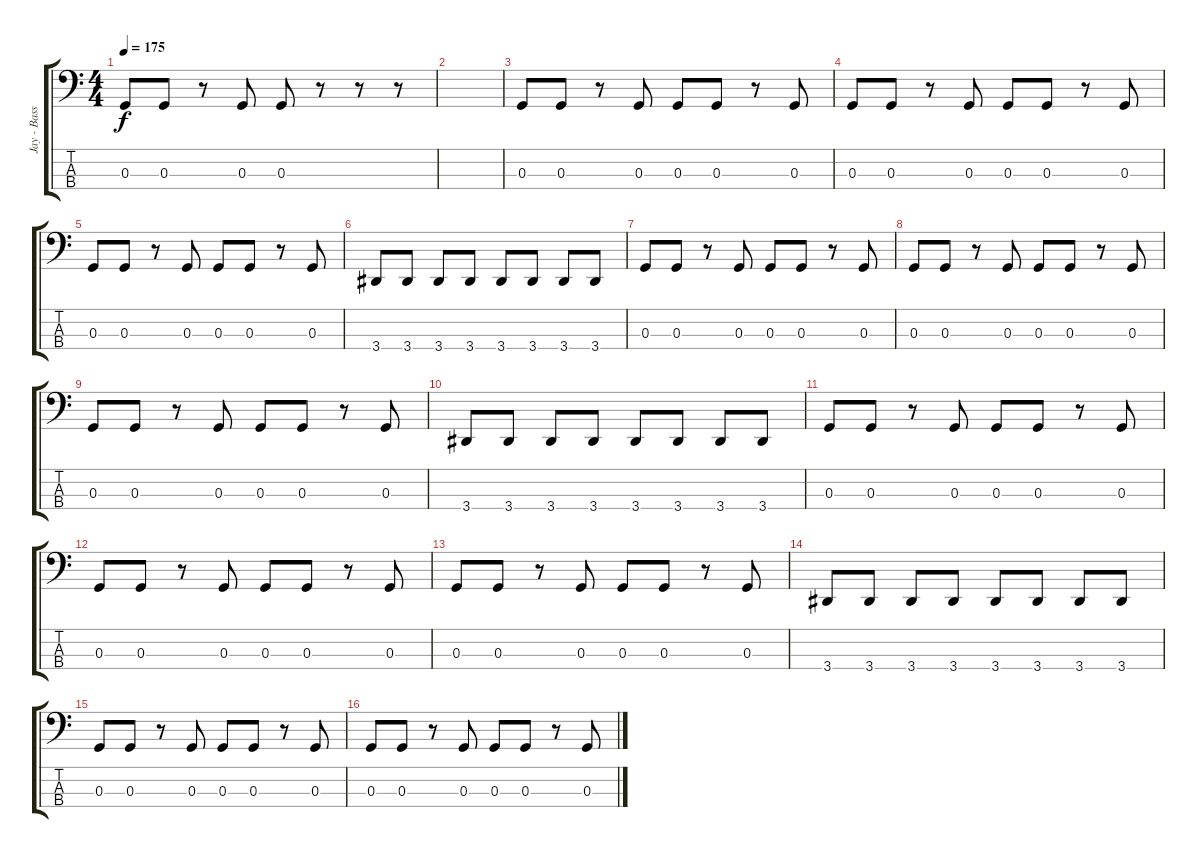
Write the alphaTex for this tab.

\track ("Jay - Bass" "Jay - Bass") {instrument electricbasspick}
\staff {score tabs}
\tuning (F2 C2 G1 C1) {hide}
\ts (4 4)
\tempo 175
\clef f4
\ks c
0.3.8{dy f} 0.3.8 r.8 0.3.8 0.3.8 r.8 r.8 r.8 |
|
0.3.8 0.3.8 r.8 0.3.8 0.3.8 0.3.8 r.8 0.3.8 |
0.3.8 0.3.8 r.8 0.3.8 0.3.8 0.3.8 r.8 0.3.8 |
0.3.8 0.3.8 r.8 0.3.8 0.3.8 0.3.8 r.8 0.3.8 |
3.4.8 3.4.8 3.4.8 3.4.8 3.4.8 3.4.8 3.4.8 3.4.8 |
0.3.8 0.3.8 r.8 0.3.8 0.3.8 0.3.8 r.8 0.3.8 |
0.3.8 0.3.8 r.8 0.3.8 0.3.8 0.3.8 r.8 0.3.8 |
0.3.8 0.3.8 r.8 0.3.8 0.3.8 0.3.8 r.8 0.3.8 |
3.4.8 3.4.8 3.4.8 3.4.8 3.4.8 3.4.8 3.4.8 3.4.8 |
0.3.8 0.3.8 r.8 0.3.8 0.3.8 0.3.8 r.8 0.3.8 |
0.3.8 0.3.8 r.8 0.3.8 0.3.8 0.3.8 r.8 0.3.8 |
0.3.8 0.3.8 r.8 0.3.8 0.3.8 0.3.8 r.8 0.3.8 |
3.4.8 3.4.8 3.4.8 3.4.8 3.4.8 3.4.8 3.4.8 3.4.8 |
0.3.8 0.3.8 r.8 0.3.8 0.3.8 0.3.8 r.8 0.3.8 |
0.3.8 0.3.8 r.8 0.3.8 0.3.8 0.3.8 r.8 0.3.8
